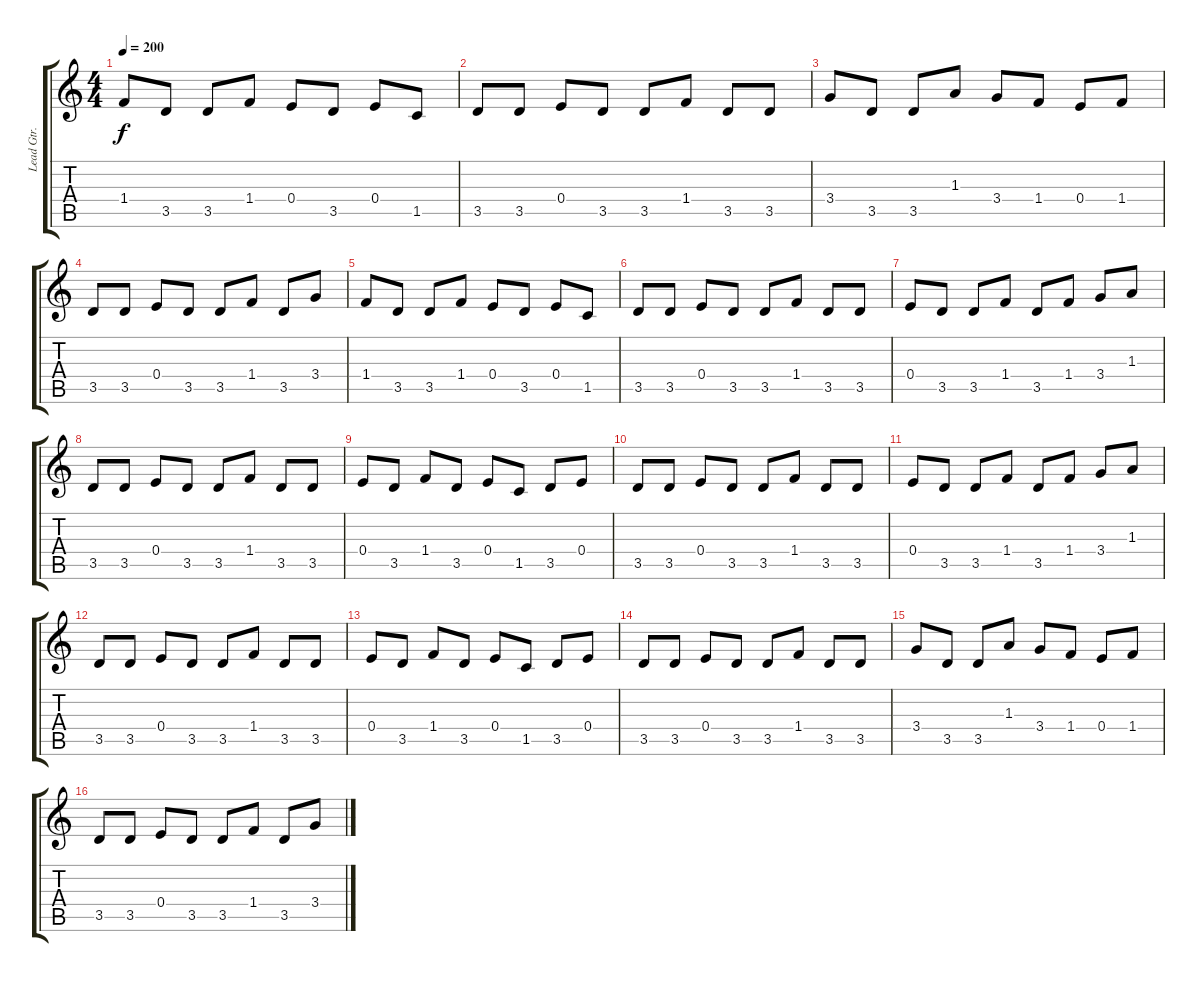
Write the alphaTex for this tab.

\track ("Lead Gtr." "Lead Gtr.") {instrument overdrivenguitar}
\staff {score tabs}
\tuning (E4 B3 Ab3 E3 B2 E2) {hide}
\ts (4 4)
\tempo 200
\clef g2
\ks c
1.4.8{dy f} 3.5.8 3.5.8 1.4.8 0.4.8 3.5.8 0.4.8 1.5.8 |
3.5.8 3.5.8 0.4.8 3.5.8 3.5.8 1.4.8 3.5.8 3.5.8 |
3.4.8 3.5.8 3.5.8 1.3.8 3.4.8 1.4.8 0.4.8 1.4.8 |
3.5.8 3.5.8 0.4.8 3.5.8 3.5.8 1.4.8 3.5.8 3.4.8 |
1.4.8 3.5.8 3.5.8 1.4.8 0.4.8 3.5.8 0.4.8 1.5.8 |
3.5.8 3.5.8 0.4.8 3.5.8 3.5.8 1.4.8 3.5.8 3.5.8 |
0.4.8 3.5.8 3.5.8 1.4.8 3.5.8 1.4.8 3.4.8 1.3.8 |
3.5.8 3.5.8 0.4.8 3.5.8 3.5.8 1.4.8 3.5.8 3.5.8 |
0.4.8 3.5.8 1.4.8 3.5.8 0.4.8 1.5.8 3.5.8 0.4.8 |
3.5.8 3.5.8 0.4.8 3.5.8 3.5.8 1.4.8 3.5.8 3.5.8 |
0.4.8 3.5.8 3.5.8 1.4.8 3.5.8 1.4.8 3.4.8 1.3.8 |
3.5.8 3.5.8 0.4.8 3.5.8 3.5.8 1.4.8 3.5.8 3.5.8 |
0.4.8 3.5.8 1.4.8 3.5.8 0.4.8 1.5.8 3.5.8 0.4.8 |
3.5.8 3.5.8 0.4.8 3.5.8 3.5.8 1.4.8 3.5.8 3.5.8 |
3.4.8 3.5.8 3.5.8 1.3.8 3.4.8 1.4.8 0.4.8 1.4.8 |
3.5.8 3.5.8 0.4.8 3.5.8 3.5.8 1.4.8 3.5.8 3.4.8
